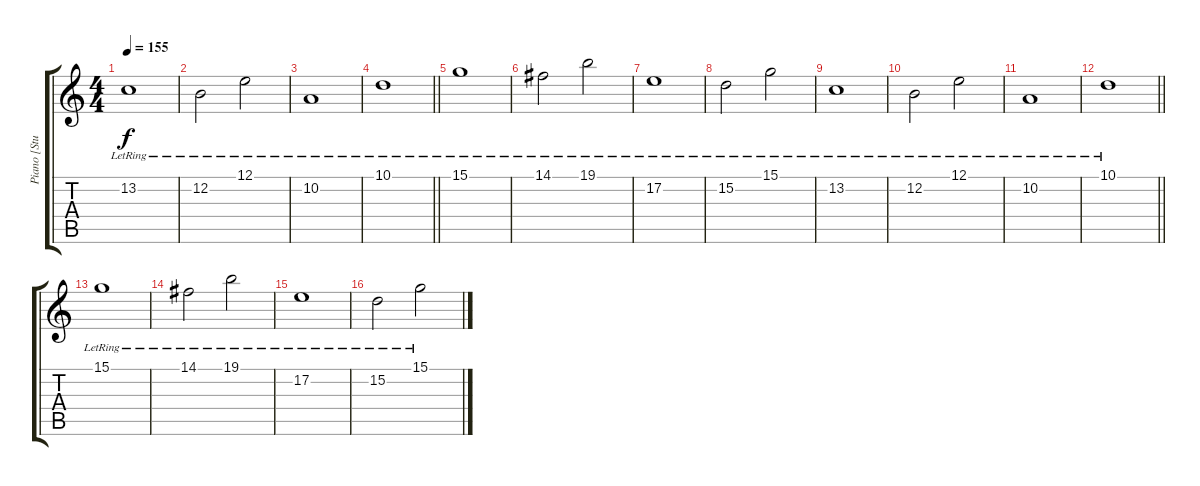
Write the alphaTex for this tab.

\track ("Piano [Studio]" "Piano [Stu") {instrument acousticgrandpiano}
\staff {score tabs}
\tuning (E4 B3 G3 D3 A2 E2) {hide}
\ts (4 4)
\tempo 155
\clef g2
\ks c
13.2{lr}.1{dy f} |
12.2{lr}.2 12.1{lr}.2 |
10.2{lr}.1 |
\barLineRight lightlight
10.1{lr}.1 |
15.1{lr}.1 |
14.1{lr}.2 19.1{lr}.2 |
17.2{lr}.1 |
15.2{lr}.2 15.1{lr}.2 |
13.2{lr}.1 |
12.2{lr}.2 12.1{lr}.2 |
10.2{lr}.1 |
\barLineRight lightlight
10.1{lr}.1 |
15.1{lr}.1 |
14.1{lr}.2 19.1{lr}.2 |
17.2{lr}.1 |
15.2{lr}.2 15.1{lr}.2
